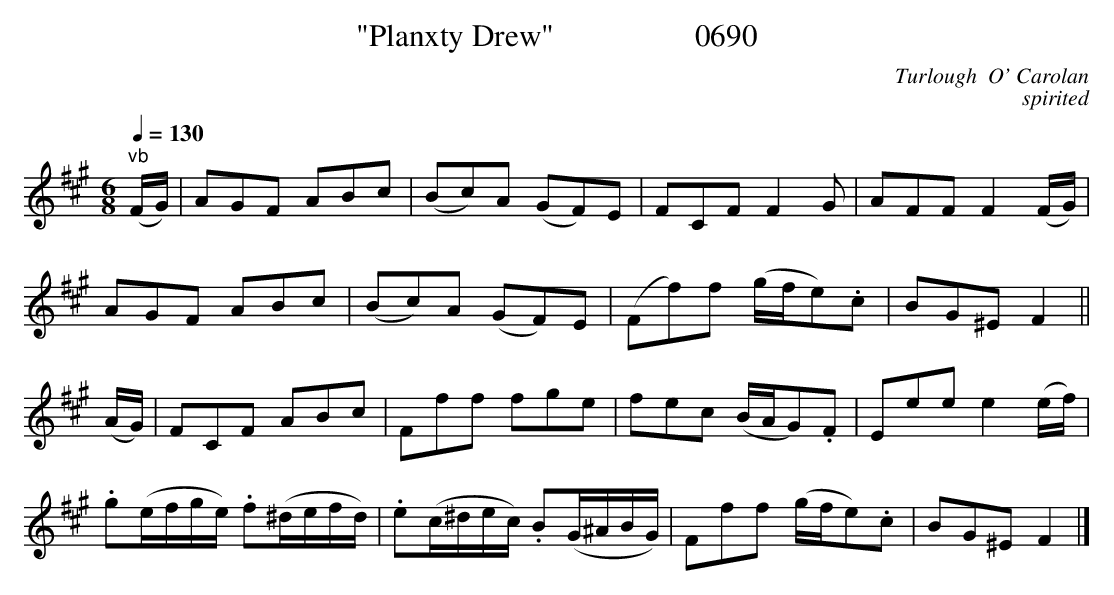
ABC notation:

X:1
T:"Planxty Drew"                  0690
C:Turlough  O' Carolan
C:spirited
Q:1/4=130
M:6/8
L:1/8
K:A
"^vb"(F/2G/2)|AGF ABc|(Bc)A (GF)E|FCF F2G|AFF F2(F/2G/2)|
AGF ABc|(Bc)A (GF)E|(Ff)f (g/2f/2e).c|BG^E F2||
(A/2G/2)|FCF ABc|Fff fge|fec (B/2A/2G).F|Eee e2(e/2f/2)|
.g(e/2f/2g/2e/2) .f(^d/2e/2f/2d/2)|.e(c/2^d/2e/2c/2) .B(G/2^A/2B/2G/2)|Fff (g/2f/2e).c|BG^E F2|]
